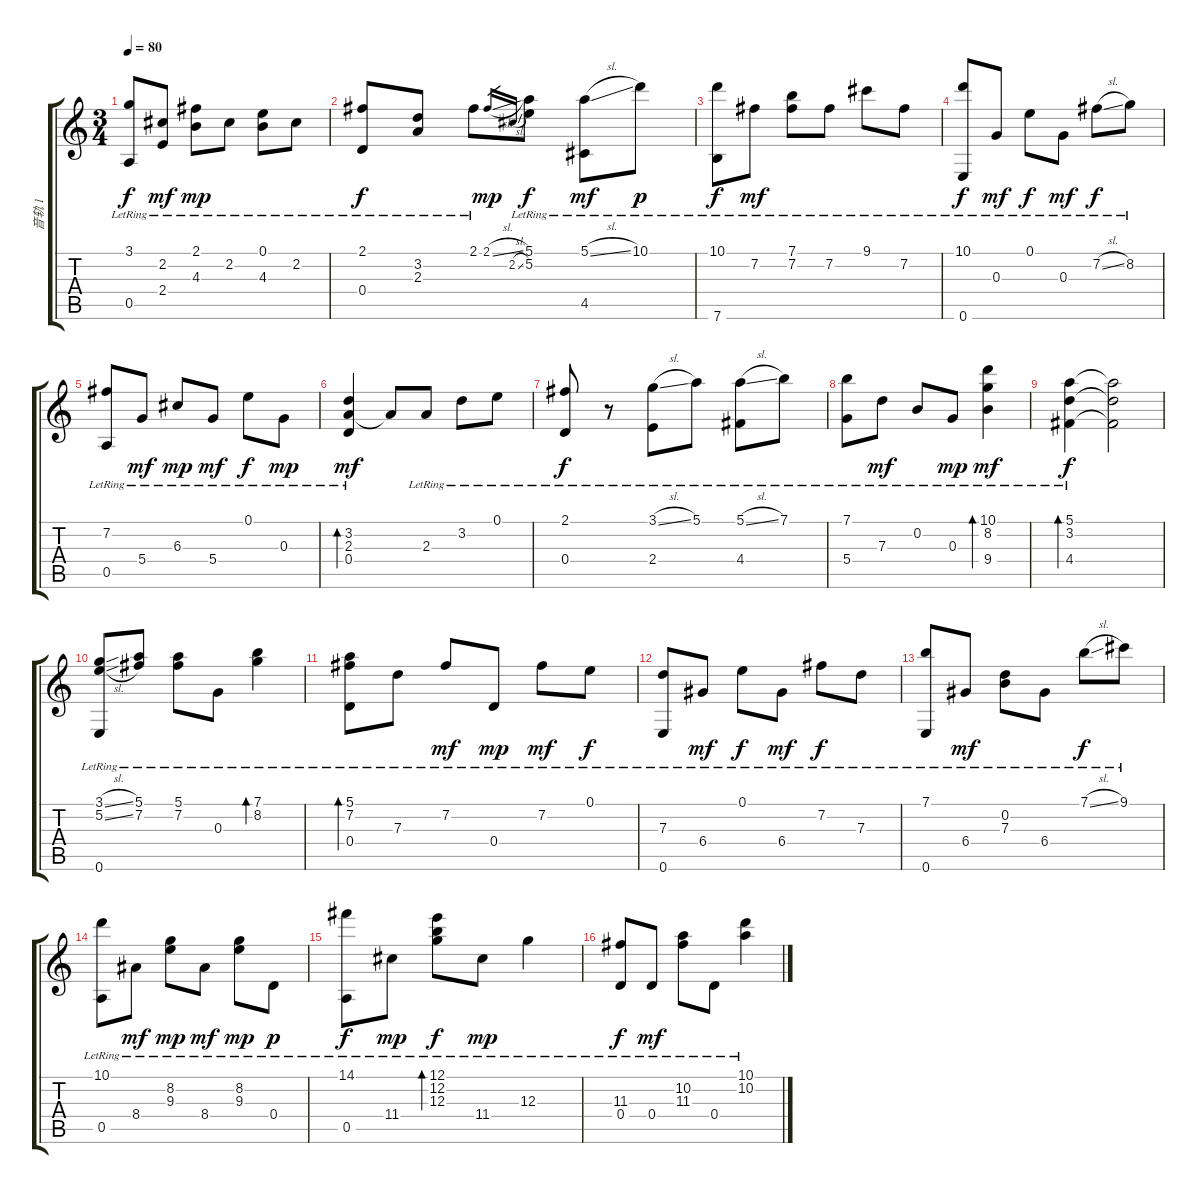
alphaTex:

\track ("音轨 1" "音轨 1") {instrument acousticguitarnylon}
\staff {score tabs}
\tuning (E4 B3 G3 D3 A2 E2) {hide}
\ts (3 4)
\tempo 80
\clef g2
\ks c
(3.1{lr} 0.5{lr}).8{dy f} (2.2{lr} 2.4{lr}).8{dy mf} (2.1{lr} 4.3{lr}).8{dy mp} 2.2{lr}.8 (0.1{lr} 4.3{lr}).8 2.2{lr}.8 |
(2.1{lr} 0.4{lr}).8{dy f} (3.2{lr} 2.3{lr}).8 2.1{lr}.8 2.1{sl}.16{gr dy mp} 2.2{sl}.16{gr} (5.1{lr} 5.2{lr}).8{dy f} (5.1{sl lr} 4.5{lr}).8{dy mf} 10.1{lr}.8{dy p} |
(10.1{lr} 7.6{lr}).8{dy f} 7.2{lr}.8{dy mf} (7.1{lr} 7.2{lr}).8 7.2{lr}.8 9.1{lr}.8 7.2{lr}.8 |
(10.1{lr} 0.6{lr}).8{dy f} 0.3{lr}.8{dy mf} 0.1{lr}.8{dy f} 0.3{lr}.8{dy mf} 7.2{sl lr}.8{dy f} 8.2{lr}.8 |
(7.2{lr} 0.5{lr}).8 5.4{lr}.8{dy mf} 6.3{lr}.8{dy mp} 5.4{lr}.8{dy mf} 0.1{lr}.8{dy f} 0.3{lr}.8{dy mp} |
(3.2{lr} 2.3{lr} 0.4{lr}).4{bd 480 dy mf} 2.3{t}.8 2.3{lr}.8 3.2{lr}.8 0.1{lr}.8 |
(2.1{lr} 0.4{lr}).8{dy f} r.8 (3.1{sl lr} 2.4{lr}).8 5.1{lr}.8 (5.1{sl lr} 4.4{lr}).8 7.1{lr}.8 |
(7.1{lr} 5.4{lr}).8 7.3{lr}.8{dy mf} 0.2{lr}.8 0.3{lr}.8{dy mp} (10.1{lr} 8.2{lr} 9.4{lr}).4{bd 480 dy mf} |
(5.1{lr} 3.2{lr} 4.4{lr}).4{bd 480 dy f} (5.1{t} 3.2{t} 4.4{t}).2 |
(3.1{sl lr} 5.2{sl lr} 0.6{lr}).8 (5.1{lr} 7.2{lr}).8 (5.1{lr} 7.2{lr}).8 0.3{lr}.8 (7.1{lr} 8.2{lr}).4{bd 480} |
(5.1{lr} 7.2{lr} 0.4{lr}).8{bd 480} 7.3{lr}.8 7.2{lr}.8{dy mf} 0.4{lr}.8{dy mp} 7.2{lr}.8{dy mf} 0.1{lr}.8{dy f} |
(7.3{lr} 0.6{lr}).8 6.4{lr}.8{dy mf} 0.1{lr}.8{dy f} 6.4{lr}.8{dy mf} 7.2{lr}.8{dy f} 7.3{lr}.8 |
(7.1{lr} 0.6{lr}).8 6.4{lr}.8{dy mf} (0.2{lr} 7.3{lr}).8 6.4{lr}.8 7.1{sl lr}.8{dy f} 9.1{lr}.8 |
(10.1{lr} 0.5{lr}).8 8.4{lr}.8{dy mf} (8.2{lr} 9.3{lr}).8{dy mp} 8.4{lr}.8{dy mf} (8.2{lr} 9.3{lr}).8{dy mp} 0.4{lr}.8{dy p} |
(14.1{lr} 0.5{lr}).8{dy f} 11.4{lr}.8{dy mp} (12.1{lr} 12.2{lr} 12.3{lr}).8{bd 480 dy f} 11.4{lr}.8{dy mp} 12.3{lr}.4 |
(11.3{lr} 0.4{lr}).8{dy f} 0.4{lr}.8{dy mf} (10.2{lr} 11.3{lr}).8 0.4{lr}.8 (10.1{lr} 10.2{lr}).4
